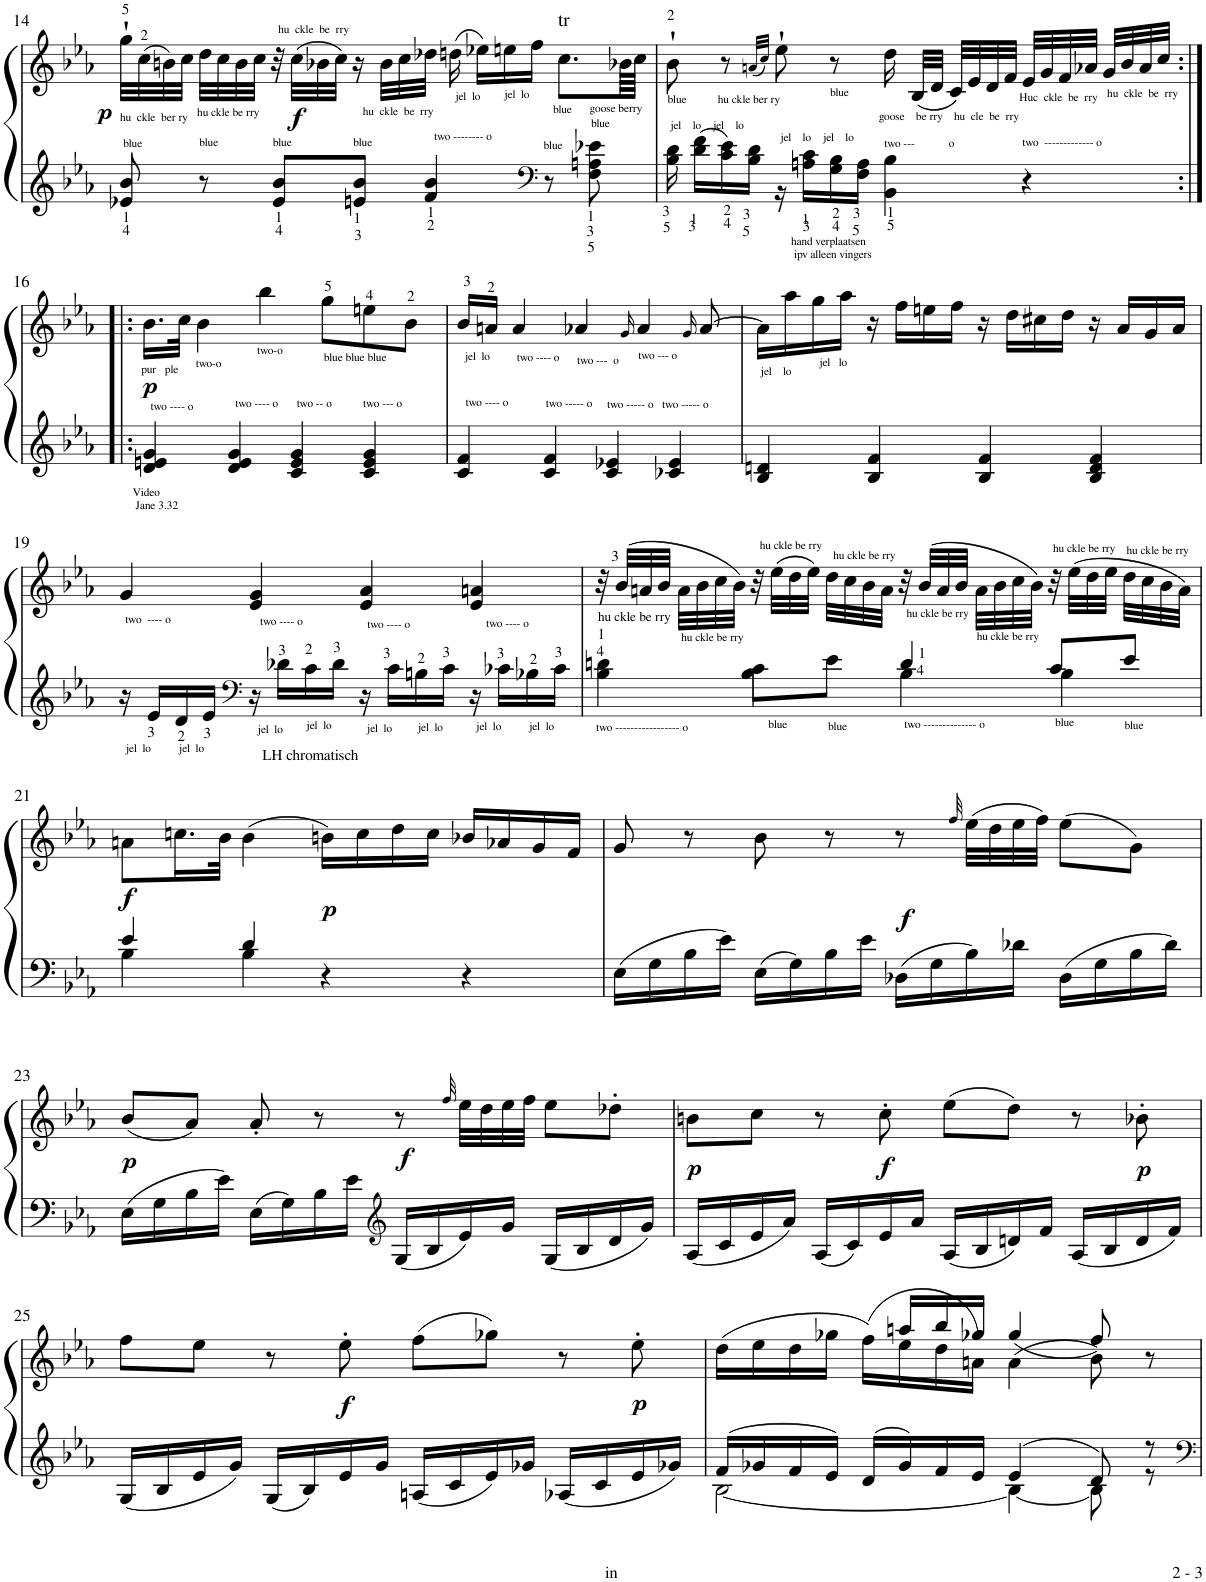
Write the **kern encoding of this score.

**kern	**kern	**dynam
*part1	*part1	*part1
*staff2	*staff1	*staff1/2
*I"Piano	*	*
*I'Pno.	*	*
!!LO:PB:g=z
*clefG2	*clefG2	*
*k[b-e-a-]	*k[b-e-a-]	*
*M4/4	*M4/4	*
*met(c)	*met(c)	*
=14	=14	=14
!LO:TX:a:t=blue	!	!
!LO:TX:a:t=hu  ckle  ber ry	!	!
!	!	!LO:DY:b
8e-X/ 8b-/	32gg`\LLL	p
.	(>32cc\	.
.	32bn\)	.
.	32cc\JJJ	.
!	!LO:TX:b:t=hu ckle be rry	!
!LO:TX:a:t=blue	!	!
8r	32dd\LLL	.
.	32cc\	.
.	32b\	.
.	32cc\JJJ	.
!LO:TX:a:t=blue	!	!
8e-/ 8b-/L	32r	.
!	!LO:TX:a:t=hu  ckle  be  rry	!
!	!	!LO:DY:b
.	(>32cc\LLL	f
.	32b-X\	.
.	32cc\JJJ)	.
!	!LO:TX:b:t=hu  ckle  be  rry	!
!LO:TX:a:t=blue	!	!
8en/ 8b-/J	16r	.
.	32b-\LLL	.
.	32cc\	.
!LO:TX:a:t=two -------- o	!	!
4f/ 4b-/	32dd-X\JJJ	.
!	!LO:TX:b:t=jel  lo	!
.	(16ddn\	.
.	16ee-X\LL)	.
!	!LO:TX:b:t=jel  lo	!
.	16een\	.
.	16ff\JJ	.
*clefF4	*	*
!LO:TX:a:t=blue	!	!
!LO:TX:a:t=goose berry	!	!
8r	.	.
!	!LO:TX:a:t=tr	!
!	!LO:TX:b:t=blue	!
.	8.cc\L	.
!LO:TX:a:t=blue	!	!
8F\ 8An\ 8e-X\	.	.
.	64b-X\LLL	.
.	64cc\JJJJ	.
=15	=15	=15
*^	*	*
!	!	!LO:TX:b:t=blue           hu ckle ber ry	!
!LO:TX:a:t=jel    lo    jel    lo	!	!	!
16ryy	16B-\ 16d\	8b-`\	.
16d\ 16f\LL	8.ryy	.	.
16c\ 16e-\	.	8r	.
16B-\ 16d\JJ	.	.	.
.	.	(<32qan/LLL	.
.	.	32qcc/JJJ)	.
!LO:TX:a:t=jel    lo    jel    lo	!	!	!
16ryy	16r	8ee-`\	.
!LO:TX:b:t=hand verplaatsen	!	!	!
!LO:TX:b:t=ipv alleen vingers	!	!	!
16An\ 16c\LL	2ryy	.	.
!	!	!LO:TX:b:t=blue	!
16G\ 16B-\	.	8r	.
16F\ 16A\JJ	.	.	.
!	!	!LO:TX:b:t=goose    be rry    hu  cle  be  rry	!
!LO:TX:a:t=two ---            o	!	!	!
4BB-\ 4B-\	.	16dd\	.
.	.	(<32B-/LLL	.
.	.	32d/JJJ	.
.	.	32c/LLL)	.
.	.	32e-/	.
.	.	32d/	.
.	.	32f/JJJ	.
!	!	!LO:TX:b:t=Huc  ckle  be  rry	!
!LO:TX:a:t=two  ------------- o	!	!	!
4r	.	32e-/LLL	.
.	.	32g/	.
.	8.ryy	32f/	.
.	.	32a-X/JJJ	.
!	!	!LO:TX:b:t=hu  ckle  be  rry	!
.	.	32g/LLL	.
.	.	32b-/	.
.	.	32a-/	.
.	.	32cc/JJJ	.
*v	*v	*	*
!!LO:LB:g=z
=16:|!|:	=16:|!|:	=16:|!|:
!	!LO:TX:b:t=pur   ple	!
!LO:TX:a:t=two ---- o	!	!
!LO:TX:b:t=Video	!	!
!LO:TX:b:t=Jane 3.32	!	!
!	!	!LO:DY:b
4d/ 4en/ 4g/	16.b-\LL	p
.	32cc\JJk	.
!	!LO:TX:b:t=two-o	!
.	4b-\	.
!LO:TX:a:t=two ---- o	!	!
4d/ 4e/ 4g/	.	.
!	!LO:TX:b:t=two-o	!
.	4bb-\	.
!LO:TX:a:t=two -- o	!	!
4c/ 4e/ 4g/	.	.
!	!LO:TX:b:t=blue blue blue	!
.	8gg\L	.
!LO:TX:a:t=two --- o	!	!
4c/ 4e/ 4g/	8een\	.
.	8b-\J	.
=17	=17	=17
!	!LO:TX:b:t=jel  lo	!
!LO:TX:a:t=two ---- o	!	!
4c/ 4f/	16b-/LL	.
.	16an/JJ	.
!	!LO:TX:b:t=two ---- o	!
.	4a/	.
!LO:TX:a:t=two ----- o	!	!
4c/ 4f/	.	.
!	!LO:TX:b:t=two ---  o	!
.	4a-X/	.
!LO:TX:a:t=two ----- o	!	!
4c/ 4e-X/	.	.
.	16qg/	.
!	!LO:TX:b:t=two --- o	!
.	4a-/	.
!LO:TX:a:t=two ----- o	!	!
4c-X/ 4e-/	.	.
.	16qg/	.
.	[8a-/	.
=18	=18	=18
!	!LO:TX:b:t=jel    lo	!
4B-/ 4dn/	16a-\LL]	.
.	16aa-\	.
!	!LO:TX:b:t=jel   lo	!
.	16gg\	.
.	16aa-\JJ	.
4B-/ 4f/	16r	.
.	16ff\LL	.
.	16een\	.
.	16ff\JJ	.
4B-/ 4f/	16r	.
.	16dd\LL	.
.	16cc#X\	.
.	16dd\JJ	.
4B-/ 4d/ 4f/	16r	.
.	16a-/LL	.
.	16g/	.
.	16a-/JJ	.
!!LO:LB:g=z
=19	=19	=19
!	!LO:TX:b:t=two  ---- o	!
!LO:TX:b:t=jel  lo	!	!
16r	4g/	.
16e-/LL	.	.
!LO:TX:b:t=jel  lo	!	!
16d/	.	.
16e-/JJ	.	.
*clefF4	*	*
!	!LO:TX:b:t=two ---- o	!
!LO:TX:b:t=jel  lo	!	!
16r	4e-/ 4g/	.
!LO:TX:b:t=LH chromatisch	!	!
16d-X\LL	.	.
!LO:TX:b:t=jel  lo	!	!
16c\	.	.
16d-\JJ	.	.
!	!LO:TX:b:t=two ---- o	!
!LO:TX:b:t=jel  lo	!	!
16r	4e-/ 4a-/	.
16c\LL	.	.
!LO:TX:b:t=jel  lo	!	!
16Bn\	.	.
16c\JJ	.	.
!	!LO:TX:b:t=two ---- o	!
!LO:TX:b:t=jel  lo	!	!
16r	4e-/ 4an/	.
16c-X\LL	.	.
!LO:TX:b:t=jel  lo	!	!
16B-X\	.	.
16c-\JJ	.	.
=20	=20	=20
*^	*	*
!	!	!LO:TX:b:t=hu ckle be rry	!
!LO:TX:b:t=blue	!	!	!
!LO:TX:b:t=two ----------------- o	!	!	!
4B-\ 4dn\	4ryy	32r	.
.	.	(32b-/LLL	.
.	.	32an/	.
.	.	32b-/JJJ	.
!	!	!LO:TX:b:t=hu ckle be rry	!
.	.	32a\LLL	.
.	.	32b-\	.
.	.	32cc\	.
.	.	32b-\JJJ)	.
!	!	!LO:TX:a:t=hu ckle be rry	!
4B-\	8c\L	32r	.
.	.	(32ee-\LLL	.
.	.	32dd\	.
.	.	32ee-\JJJ)	.
!	!	!LO:TX:a:t=hu ckle be rry	!
!	!LO:TX:b:t=blue	!	!
.	8e-\J	32dd\LLL	.
.	.	32cc\	.
.	.	32b-\	.
.	.	32a\JJJ	.
!	!	!LO:TX:b:t=hu ckle be rry	!
!LO:TX:b:t=two -------------- o	!	!	!
4B-\	4d/	32r	.
.	.	(32b-/LLL	.
.	.	32a/	.
.	.	32b-/JJJ	.
!	!	!LO:TX:b:t=hu ckle be rry	!
.	.	32a\LLL	.
.	.	32b-\	.
.	.	32cc\	.
.	.	32b-\JJJ)	.
!	!	!LO:TX:a:t=hu ckle be rry	!
!LO:TX:b:t=blue	!	!	!
4B-\	8c/L	32r	.
.	.	(32ee-\LLL	.
.	.	32dd\	.
.	.	32ee-\JJJ	.
!	!	!LO:TX:a:t=hu ckle be rry	!
!	!LO:TX:b:t=blue	!	!
.	8e-/J	32dd\LLL	.
.	.	32cc\	.
.	.	32b-\	.
.	.	32a\JJJ)	.
!!LO:LB:g=z
=21	=21	=21	=21
!	!	!	!LO:DY:b
4B-\	4e-/	8an\L	f
.	.	16.ccn\L	.
.	.	32b-\JJk	.
4B-\	4d/	(4b-\	.
!	!	!	!LO:DY:b
4r	2ryy	16bn\LL)	p
.	.	16cc\	.
.	.	16dd\	.
.	.	16cc\JJ	.
4r	.	16b-X/LL	.
.	.	16a-X/	.
.	.	16g/	.
.	.	16f/JJ	.
*v	*v	*	*
=22	=22	=22
16E-\LL	8g/	.
16G\	.	.
16B-\	8r	.
16e-\JJ	.	.
16E-\LL	8b-\	.
16G\	.	.
16B-\	8r	.
16e-\JJ	.	.
!	!	!LO:DY:a=2
16D-X\LL	8r	f
16G\	.	.
.	32qff/	.
16B-\	(32ee-\LLL	.
.	32dd\	.
16d-X\JJ	32ee-\	.
.	32ff\JJJ)	.
16D-\LL	(8ee-\L	.
16G\	.	.
16B-\	8g\J)	.
16d-\JJ	.	.
!!LO:LB:g=z
=23	=23	=23
!	!	!LO:DY:b
16E-\LL	(8b-/L	p
16G\	.	.
16B-\	8a-/J)	.
16e-\JJ	.	.
16E-\LL	8a-'/	.
16G\	.	.
16B-\	8r	.
16e-\JJ	.	.
*clefG2	*	*
!	!	!LO:DY:a=2
16G/LL	8r	f
16B-/	.	.
.	32qff/	.
16e-/	32ee-\LLL	.
.	32dd\	.
16g/JJ	32ee-\	.
.	32ff\JJJ	.
16G/LL	8ee-\L	.
16B-/	.	.
16d/	8dd-X'\J	.
16g/JJ	.	.
=24	=24	=24
!	!	!LO:DY:b
16A-/LL	8bn\L	p
16c/	.	.
16e-/	8cc\J	.
16a-/JJ	.	.
16A-/LL	8r	.
16c/	.	.
!	!	!LO:DY:b
16e-/	8cc'\	f
16a-/JJ	.	.
16A-/LL	(8ee-\L	.
16B-/	.	.
16dn/	8dd\J)	.
16f/JJ	.	.
16A-/LL	8r	.
16B-/	.	.
!	!	!LO:DY:b
16d/	8b-X'\	p
16f/JJ	.	.
!!LO:LB:g=z
=25	=25	=25
16G/LL	8ff\L	.
16B-/	.	.
16e-/	8ee-\J	.
16g/JJ	.	.
16G/LL	8r	.
16B-/	.	.
!	!	!LO:DY:b
16e-/	8ee-'\	f
16g/JJ	.	.
16An/LL	(8ff\L	.
16c/	.	.
16e-/	8gg-X\J)	.
16g-X/JJ	.	.
16A-X/LL	8r	.
16c/	.	.
!	!	!LO:DY:b
16e-/	8ee-'\	p
16g-X/JJ	.	.
=26	=26	=26
*^	*^	*
16f/LL	[2B-\	(16dd\LL	16ryy	.
*	*	*v	*v	*
16g-X/	.	16ee-\	.
16f/	.	16dd\	.
16e-/JJ	.	16gg-X\JJ	.
16d/LL	.	(>16ff\LL)	.
*	*	*^	*
16g-/	.	16ee-\	16aan/LL	.
16f/	.	16dd\	16bb-/	.
16e-/JJ	.	16an\JJ)	16gg-X/JJ	.
4e-/	4B-\_	(4a\	(4gg-/	.
8d/	8B-\]	8b-\)	8ff/)	.
8r	8r	8r	8ryy	.
*v	*v	*	*	*
*	*v	*v	*
=	=	=
*-	*-	*-
